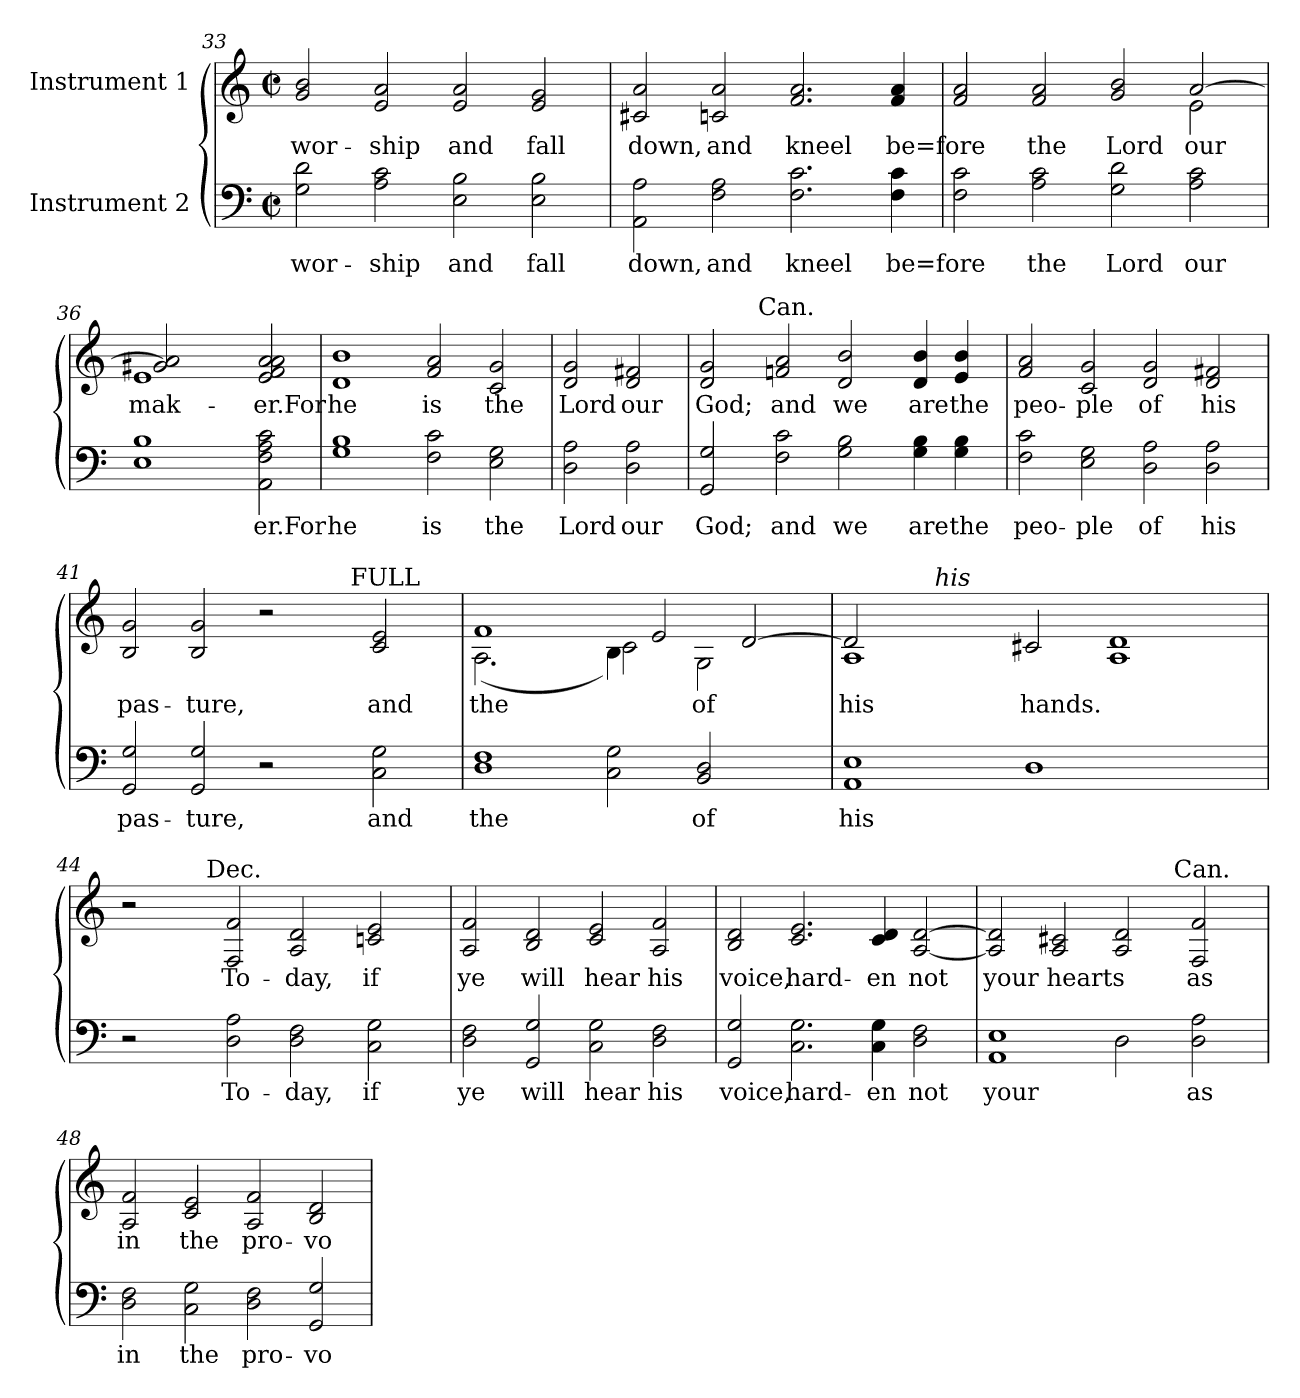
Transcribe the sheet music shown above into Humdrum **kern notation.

**kern	**text	**kern	**text
*part2	*part2	*part1	*part1
*staff2	*staff2	*staff1	*staff1
*I"Instrument 2	*	*I"Instrument 1	*
*clefF4	*	*clefG2	*
*k[]	*	*k[]	*
*C:	*	*C:	*
*M2/2	*	*M2/2	*
*met(c|)	*	*met(c|)	*
=33	=33	=33	=33
!	!LO:LY:a:cj	!	!LO:LY:b:cj
2d\ 2G\	wor-	2b/ 2g/	wor-
!	!LO:LY:a:cj	!	!LO:LY:b:cj
2c\ 2A\	-ship	2a/ 2e/	-ship
!	!LO:LY:a:cj	!	!LO:LY:b:cj
2B\ 2E\	and	2a/ 2e/	and
!	!LO:LY:a:cj	!	!LO:LY:b:cj
2B\ 2E\	fall	2g/ 2e/	fall
=34	=34	=34	=34
!	!LO:LY:a:cj	!	!LO:LY:b:cj
2A\ 2AA\	down,	2a/ 2c#X/	down,
!	!LO:LY:a:cj	!	!LO:LY:b:cj
2A\ 2F\	and	2a/ 2cn/	and
!	!LO:LY:a:cj	!	!LO:LY:b:cj
2.c\ 2.F\	kneel	2.a/ 2.f/	kneel
!	!LO:LY:a:cj	!	!LO:LY:b:cj
4c\ 4F\	be=fore	4a/ 4f/	be=fore
=35	=35	=35	=35
!	!LO:LY:a:cj	!	!LO:LY:b:cj
*	*	*^	*
2c\ 2F\	.	2a/ 2f/	1.ryy	.
!	!LO:LY:a:cj	!	!	!LO:LY:b:cj
2c\ 2A\	the	2a/ 2f/	.	the
!	!LO:LY:a:cj	!	!	!LO:LY:b:cj
2d\ 2G\	Lord	2b/ 2g/	.	Lord
!	!LO:LY:a:cj	!	!	!LO:LY:b:cj
2c\ 2A\	our	[>2a/	2e\	our
=36	=36	=36	=36	=36
!	!	!	!	!LO:LY:b:cj
1B 1E	.	1e	2a/] 2g#X/	mak-
.	.	.	1ryy	.
!	!LO:LY:a:cj	!	!	!LO:LY:b:cj
2c\ 2A\ 2AA\ 2F\	er.For	2a/ 2a/ 2e/ 2f/	.	-er.For
*	*	*v	*v	*
=37	=37	=37	=37
!	!LO:LY:a:cj	!	!LO:LY:b:cj
1B 1G	he	1b 1d	he
!	!LO:LY:a:cj	!	!LO:LY:b:cj
2c\ 2F\	is	2a/ 2f/	is
!	!LO:LY:a:cj	!	!LO:LY:b:cj
2G\ 2E\	the	2g/ 2c/	the
=38	=38	=38	=38
!	!LO:LY:a:cj	!	!LO:LY:b:cj
2A\ 2D\	Lord	2g/ 2d/	Lord
!	!LO:LY:a:cj	!	!LO:LY:b:cj
2A\ 2D\	our	2f#X/ 2d/	our
!!LO:LB:g=z
=39	=39	=39	=39
!	!LO:LY:a:cj	!	!LO:LY:b:cj
*	*	*^	*
2G/ 2GG/	God;	2g/ 2d/	4..ryy	God;
!	!	!	!LO:TX:a:t=Can.	!
.	.	.	1ryy	.
!	!LO:LY:a:cj	!	!	!LO:LY:b:cj
2c\ 2F\	and	2a/ 2fn/	.	and
!	!LO:LY:a:cj	!	!	!LO:LY:b:cj
2B\ 2G\	we	2b/ 2d/	.	we
.	.	.	2ryy	.
!	!LO:LY:a:cj	!	!	!LO:LY:b:cj
4B\ 4G\	are	4b/ 4d/	.	are
!	!LO:LY:a:cj	!	!	!LO:LY:b:cj
4B\ 4G\	the	4b/ 4e/	.	the
.	.	.	16ryy	.
=40	=40	=40	=40	=40
!	!LO:LY:a:cj	!	!	!LO:LY:b:cj
*	*	*v	*v	*
2c\ 2F\	peo-	2a/ 2f/	peo-
!	!LO:LY:a:cj	!	!LO:LY:b:cj
2G\ 2E\	-ple	2g/ 2c/	-ple
!	!LO:LY:a:cj	!	!LO:LY:b:cj
2A\ 2D\	of	2g/ 2d/	of
!	!LO:LY:a:cj	!	!LO:LY:b:cj
2A\ 2D\	his	2f#X/ 2d/	his
=41	=41	=41	=41
!	!LO:LY:a:cj	!	!LO:LY:b:cj
*	*	*^	*
2G/ 2GG/	pas-	2g/ 2B/	1ryy	pas-
!	!LO:LY:a:cj	!	!	!LO:LY:b:cj
2G/ 2GG/	-ture,	2g/ 2B/	.	-ture,
2r	.	2r	4ryy	.
.	.	.	8ryy	.
.	.	.	32.ryy	.
!	!	!	!LO:TX:a:t=FULL	!
.	.	.	2ryy	.
!	!LO:LY:a:cj	!	!	!LO:LY:b:cj
2G\ 2C\	and	2e/ 2c/	.	and
.	.	.	16ryy	.
.	.	.	64ryy	.
=42	=42	=42	=42	=42
!	!LO:LY:a:cj	!	!	!LO:LY:b:cj
1F 1D	the	1f	(<2.A\	the
.	.	.	4ryy	.
!	!LO:LY:a:cj	!	!	!LO:LY:b:cj
!	!	!	!	!LO:LY:b:cj
2G\ 2C\	.	4B\)	2c\	.
.	.	2e/	.	.
!	!LO:LY:a:cj	!	!	!LO:LY:b:cj
2D/ 2BB/	of	.	2G\	of
.	.	[>2d/	.	.
4ryy	.	.	4ryy	.
=43	=43	=43	=43	=43
!	!LO:LY:a:cj	!	!	!LO:LY:b:cj
*	*	*	*^	*
1E 1AA	his	1A	2d/]	4ryy	his
.	.	.	.	8ryy	.
.	.	.	.	32.ryy	.
!	!	!	!	!LO:TX:a:i:t=his	!
.	.	.	.	1ryy	.
.	.	.	0ryy	.	.
!	!LO:LY:a:cj	!	!	!	!LO:LY:b:cj
1D	.	2c#X/	.	.	hands.
.	.	.	.	1ryy	.
!	!	!	!	!	!LO:LY:b:cj
.	.	1d 1A	.	.	.
2ryy	.	.	.	.	.
.	.	.	.	16ryy	.
.	.	.	.	64ryy	.
*	*	*	*v	*v	*
=44	=44	=44	=44	=44
2r	.	2r	4ryy	.
.	.	.	8ryy	.
.	.	.	32.ryy	.
!	!	!	!LO:TX:a:t=Dec.	!
.	.	.	1ryy	.
!	!LO:LY:a:cj	!	!	!LO:LY:b:cj
2A\ 2D\	To-	2f/ 2F/	.	To-
!	!LO:LY:a:cj	!	!	!LO:LY:b:cj
2F\ 2D\	-day,	2d/ 2A/	.	-day,
.	.	.	2ryy	.
!	!LO:LY:a:cj	!	!	!LO:LY:b:cj
2G\ 2C\	if	2e/ 2cn/	.	if
.	.	.	16ryy	.
.	.	.	64ryy	.
!!LO:LB:g=z
=45	=45	=45	=45	=45
!	!LO:LY:a:cj	!	!	!LO:LY:b:cj
*	*	*v	*v	*
2F\ 2D\	ye	2f/ 2A/	ye
!	!LO:LY:a:cj	!	!LO:LY:b:cj
2G/ 2GG/	will	2d/ 2B/	will
!	!LO:LY:a:cj	!	!LO:LY:b:cj
2G\ 2C\	hear	2e/ 2c/	hear
!	!LO:LY:a:cj	!	!LO:LY:b:cj
2F\ 2D\	his	2f/ 2A/	his
=46	=46	=46	=46
!	!LO:LY:a:cj	!	!LO:LY:b:cj
2G/ 2GG/	voice,	2d/ 2B/	voice,
!	!LO:LY:a:cj	!	!LO:LY:b:cj
2.G\ 2.C\	hard-	2.e/ 2.c/	hard-
!	!LO:LY:a:cj	!	!LO:LY:b:cj
4G\ 4C\	-en	4c/ 4d/	-en
!	!LO:LY:a:cj	!	!LO:LY:b:cj
2F\ 2D\	not	[>2d/ [<2A/	not
=47	=47	=47	=47
!	!LO:LY:a:cj	!	!LO:LY:b:cj
*	*	*^	*
1E 1AA	your	2d/] 2A/]	1ryy	your
!	!	!	!	!LO:LY:b:cj
.	.	2c#X/ 2A/	.	hearts-
!	!LO:LY:a:cj	!	!	!LO:LY:b:cj
2D\	.	2d/ 2A/	4..ryy	--
!	!	!	!LO:TX:a:t=Can.	!
.	.	.	2ryy	.
!	!LO:LY:a:cj	!	!	!LO:LY:b:cj
2A\ 2D\	as	2f/ 2F/	.	-as
.	.	.	16ryy	.
=48	=48	=48	=48	=48
!	!LO:LY:a:cj	!	!	!LO:LY:b:cj
*	*	*v	*v	*
2F\ 2D\	in	2f/ 2A/	in
!	!LO:LY:a:cj	!	!LO:LY:b:cj
2G\ 2C\	the	2e/ 2c/	the
!	!LO:LY:a:cj	!	!LO:LY:b:cj
2F\ 2D\	pro-	2f/ 2A/	pro-
!	!LO:LY:a:cj	!	!LO:LY:b:cj
2G/ 2GG/	-vo-	2d/ 2B/	-vo-
=	=	=	=
*-	*-	*-	*-
